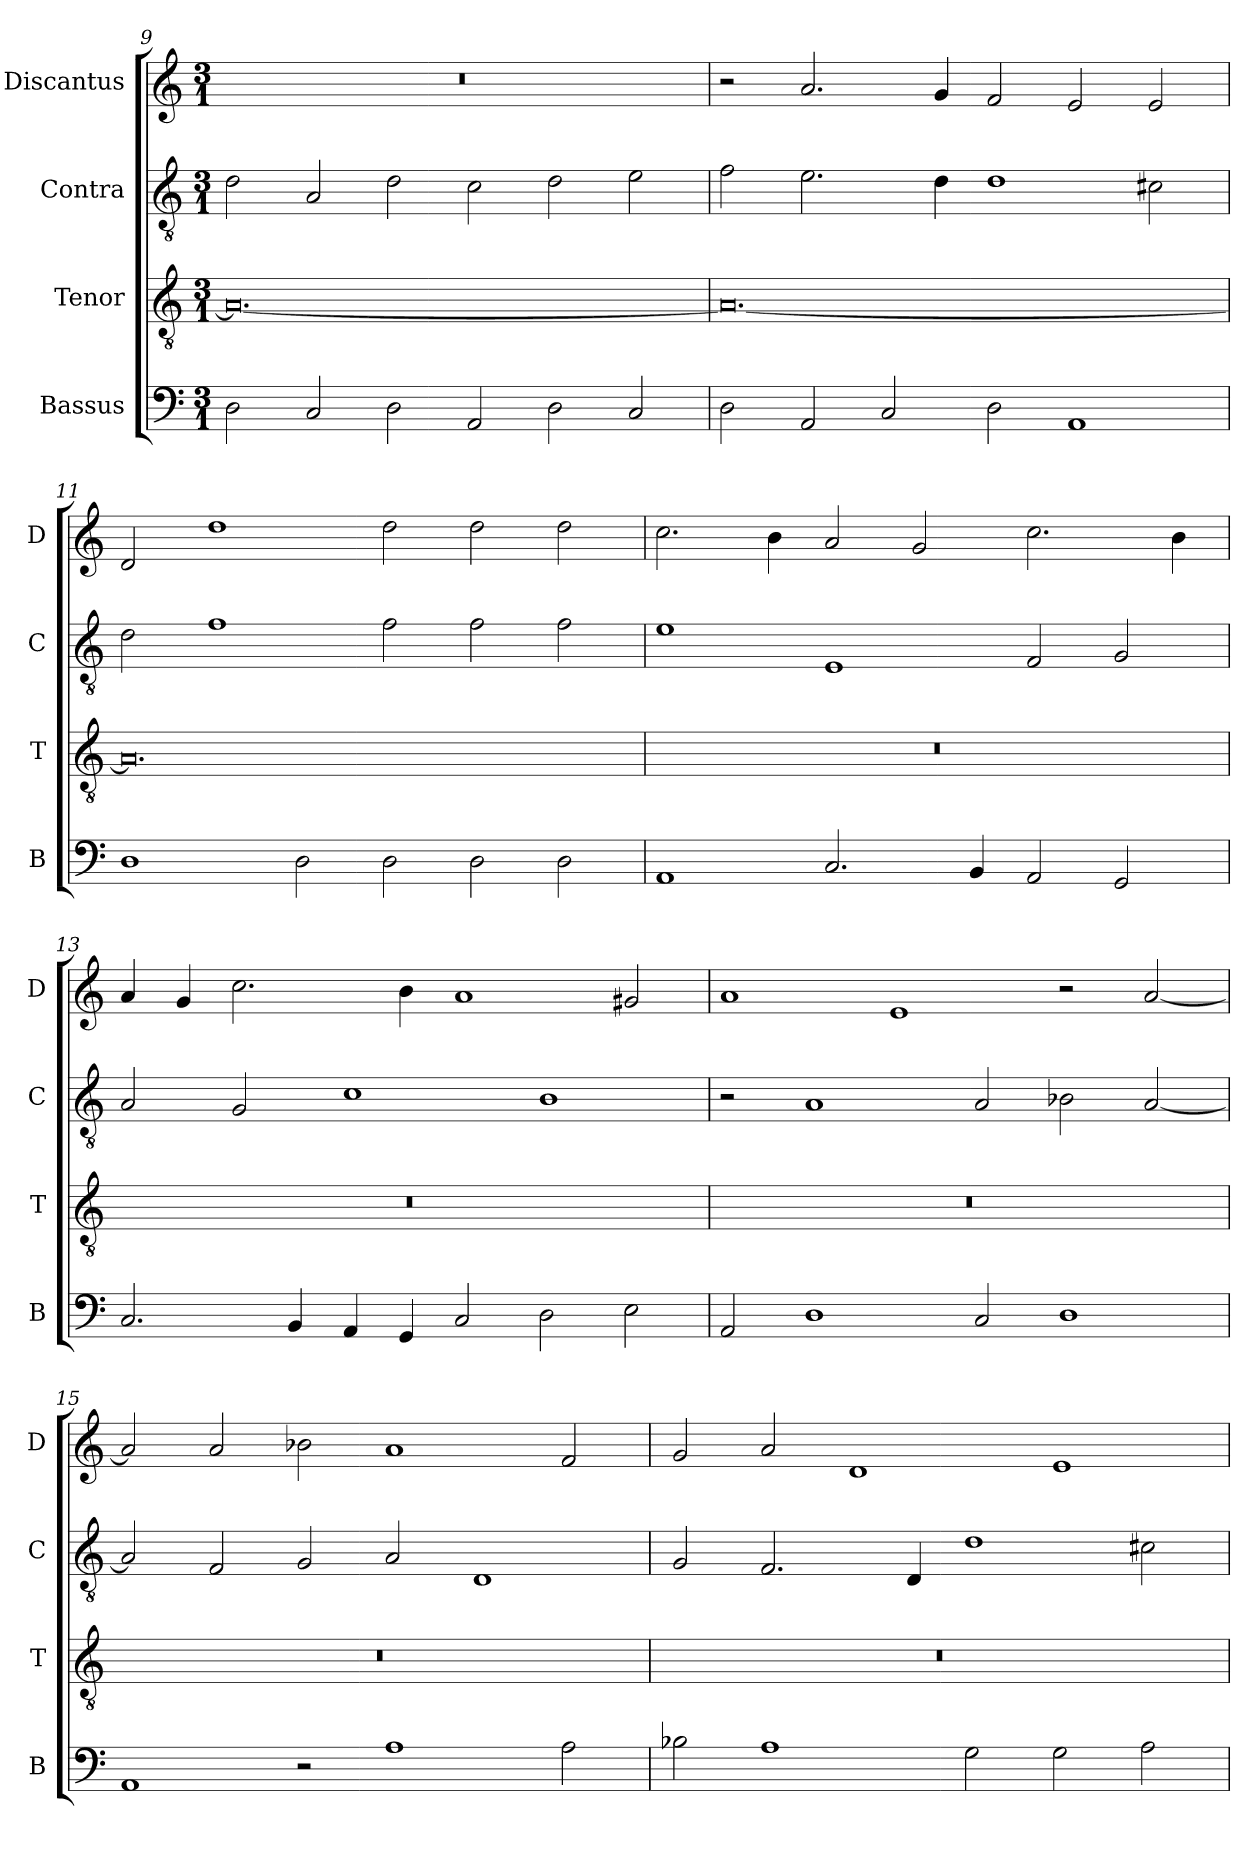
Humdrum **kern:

**kern	**kern	**kern	**kern
*part4	*part3	*part2	*part1
*staff4	*staff3	*staff2	*staff1
*I"Bassus	*I"Tenor	*I"Contra	*I"Discantus
*I'B	*I'T	*I'C	*I'D
*clefF4	*clefGv2	*clefGv2	*clefG2
*k[]	*k[]	*k[]	*k[]
*M3/1	*M3/1	*M3/1	*M3/1
=9	=9	=9	=9
2D\	0.A_	2d\	0.r
2C/	.	2A/	.
2D\	.	2d\	.
2AA/	.	2c\	.
2D\	.	2d\	.
2C/	.	2e\	.
=10	=10	=10	=10
2D\	0.A_	2f\	2r
2AA/	.	2.e\	2.a/
2C/	.	.	.
.	.	4d\	4g/
2D\	.	1d	2f/
1AA	.	.	2e/
.	.	2c#X\	2e/
=11	=11	=11	=11
1D	0.A]	2d\	2d/
.	.	1f	1dd
2D\	.	.	.
2D\	.	2f\	2dd\
2D\	.	2f\	2dd\
2D\	.	2f\	2dd\
=12	=12	=12	=12
1AA	0.r	1e	2.cc\
.	.	.	4b\
2.C/	.	1E	2a/
.	.	.	2g/
4BB/	.	.	.
2AA/	.	2F/	2.cc\
2GG/	.	2G/	.
.	.	.	4b\
=13	=13	=13	=13
2.C/	0.r	2A/	4a/
.	.	.	4g/
.	.	2G/	2.cc\
4BB/	.	.	.
4AA/	.	1c	.
4GG/	.	.	4b\
2C/	.	.	1a
2D\	.	1B	.
2E\	.	.	2g#X/
=14	=14	=14	=14
2AA/	0.r	2r	1a
1D	.	1A	.
.	.	.	1e
2C/	.	2A/	.
1D	.	2B-X\	2r
.	.	[2A/	[2a/
=15	=15	=15	=15
1AA	0.r	2A/]	2a/]
.	.	2F/	2a/
2r	.	2G/	2b-X\
1A	.	2A/	1a
.	.	1D	.
2A\	.	.	2f/
=16	=16	=16	=16
2B-X\	0.r	2G/	2g/
1A	.	2.F/	2a/
.	.	.	1d
.	.	4D/	.
2G\	.	1d	.
2G\	.	.	1e
2A\	.	2c#X\	.
=	=	=	=
*-	*-	*-	*-
